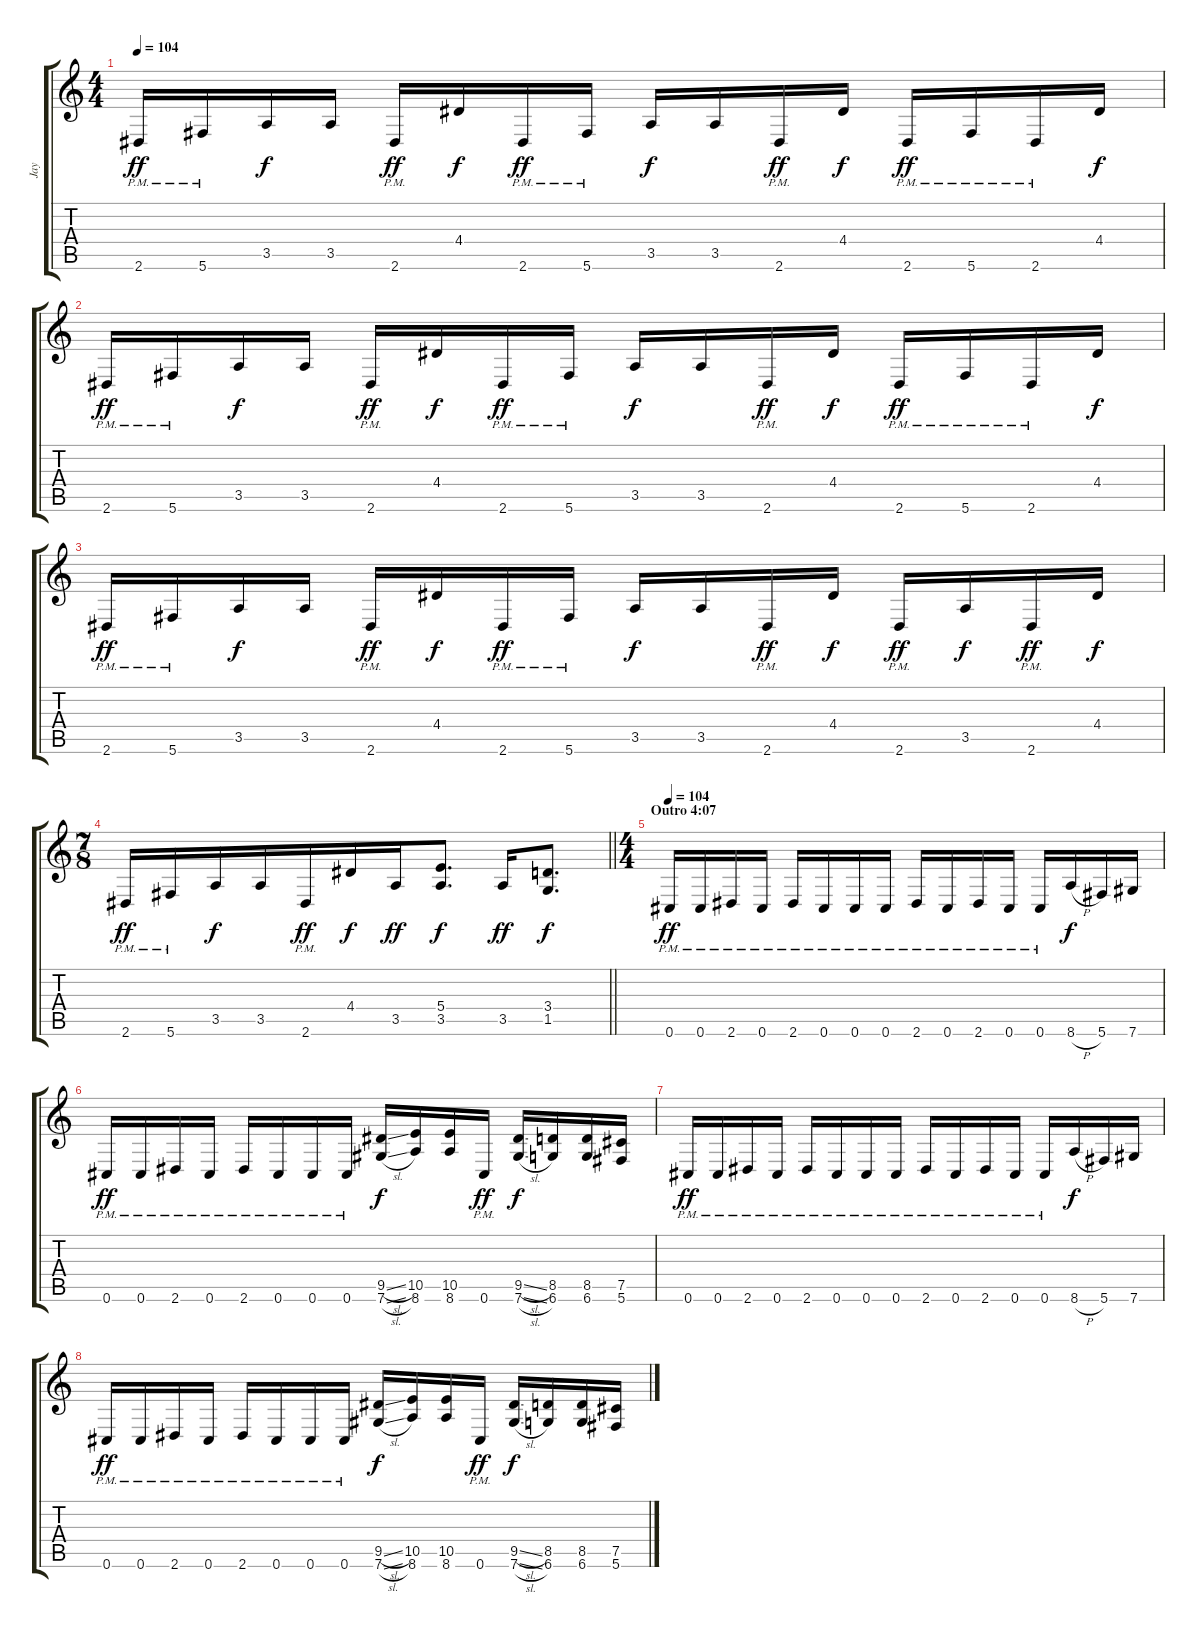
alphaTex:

\track ("Jay" "Jay") {instrument distortionguitar}
\staff {score tabs}
\tuning (Db4 Ab3 E3 B2 Gb2 Db2) {hide}
\ts (4 4)
\tempo 104
\clef g2
\ks c
2.6{pm}.16{dy ff} 5.6{pm}.16 3.5.16{dy f} 3.5.16 2.6{pm}.16{dy ff} 4.4.16{dy f} 2.6{pm}.16{dy ff} 5.6{pm}.16 3.5.16{dy f} 3.5.16 2.6{pm}.16{dy ff} 4.4.16{dy f} 2.6{pm}.16{dy ff} 5.6{pm}.16 2.6{pm}.16 4.4.16{dy f} |
2.6{pm}.16{dy ff} 5.6{pm}.16 3.5.16{dy f} 3.5.16 2.6{pm}.16{dy ff} 4.4.16{dy f} 2.6{pm}.16{dy ff} 5.6{pm}.16 3.5.16{dy f} 3.5.16 2.6{pm}.16{dy ff} 4.4.16{dy f} 2.6{pm}.16{dy ff} 5.6{pm}.16 2.6{pm}.16 4.4.16{dy f} |
2.6{pm}.16{dy ff} 5.6{pm}.16 3.5.16{dy f} 3.5.16 2.6{pm}.16{dy ff} 4.4.16{dy f} 2.6{pm}.16{dy ff} 5.6{pm}.16 3.5.16{dy f} 3.5.16 2.6{pm}.16{dy ff} 4.4.16{dy f} 2.6{pm}.16{dy ff} 3.5.16{dy f} 2.6{pm}.16{dy ff} 4.4.16{dy f} |
\ts (7 8)
\barLineRight lightlight
2.6{pm}.16{dy ff} 5.6{pm}.16 3.5.16{dy f} 3.5.16 2.6{pm}.16{dy ff} 4.4.16{dy f} 3.5.16{dy ff} (5.4 3.5).8{d dy f} 3.5.16{dy ff} (3.4 1.5).8{d dy f} |
\ts (4 4)
\section ("" "Outro 4:07")
\tempo 104
0.6{pm}.16{dy ff} 0.6{pm}.16 2.6{pm}.16 0.6{pm}.16 2.6{pm}.16 0.6{pm}.16 0.6{pm}.16 0.6{pm}.16 2.6{pm}.16 0.6{pm}.16 2.6{pm}.16 0.6{pm}.16 0.6{pm}.16 8.6{h}.16{dy f} 5.6.16 7.6.16 |
0.6{pm}.16{dy ff} 0.6{pm}.16 2.6{pm}.16 0.6{pm}.16 2.6{pm}.16 0.6{pm}.16 0.6{pm}.16 0.6{pm}.16 (9.5{sl} 7.6{sl}).16{dy f} (10.5 8.6).16 (10.5 8.6).16 0.6{pm}.16{dy ff} (9.5{sl} 7.6{sl}).16{dy f} (8.5 6.6).16 (8.5 6.6).16 (7.5 5.6).16 |
0.6{pm}.16{dy ff} 0.6{pm}.16 2.6{pm}.16 0.6{pm}.16 2.6{pm}.16 0.6{pm}.16 0.6{pm}.16 0.6{pm}.16 2.6{pm}.16 0.6{pm}.16 2.6{pm}.16 0.6{pm}.16 0.6{pm}.16 8.6{h}.16{dy f} 5.6.16 7.6.16 |
0.6{pm}.16{dy ff} 0.6{pm}.16 2.6{pm}.16 0.6{pm}.16 2.6{pm}.16 0.6{pm}.16 0.6{pm}.16 0.6{pm}.16 (9.5{sl} 7.6{sl}).16{dy f} (10.5 8.6).16 (10.5 8.6).16 0.6{pm}.16{dy ff} (9.5{sl} 7.6{sl}).16{dy f} (8.5 6.6).16 (8.5 6.6).16 (7.5 5.6).16
